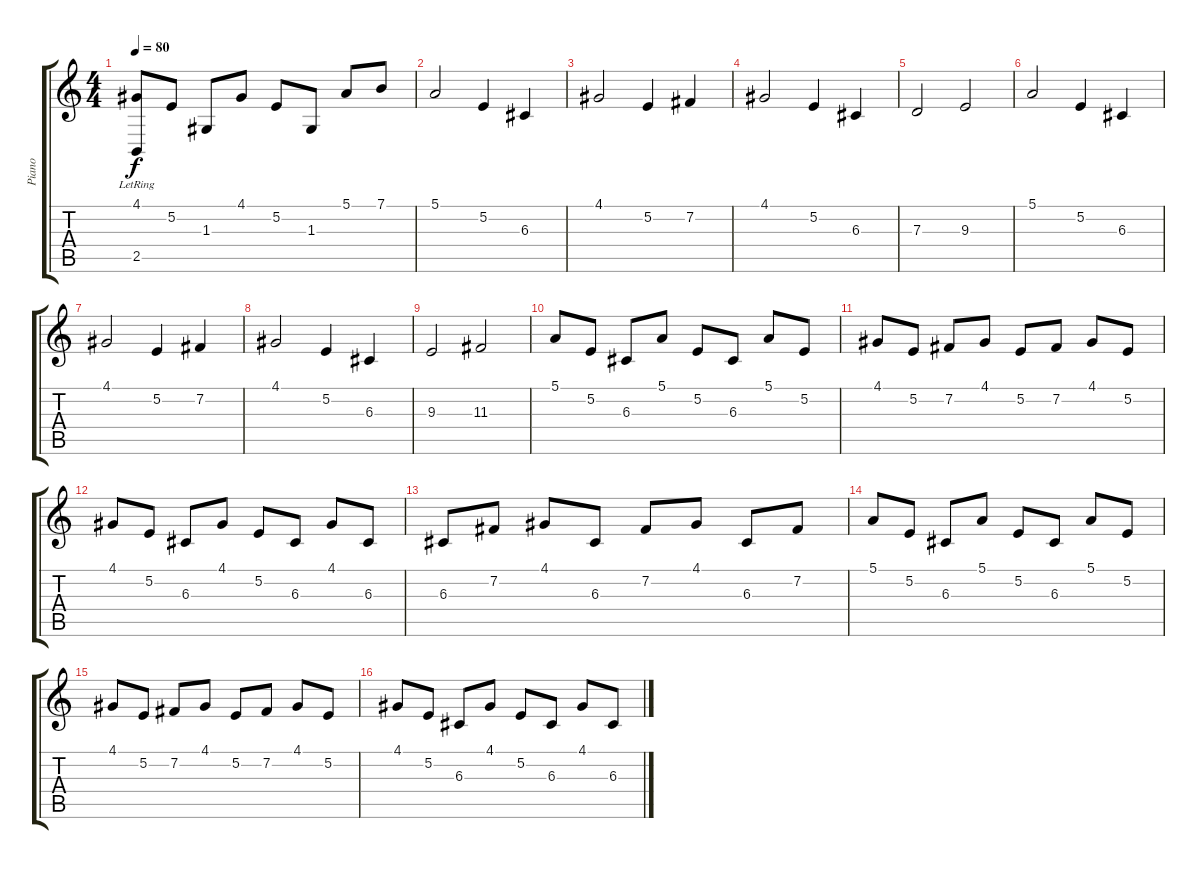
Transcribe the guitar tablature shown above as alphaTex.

\track ("Piano" "Piano") {instrument acousticgrandpiano}
\staff {score tabs}
\tuning (E4 B3 G3 D3 A2 E2) {hide}
\ts (4 4)
\tempo 80
\clef g2
\ks c
(4.1{lr} 2.5{lr}).8{dy f} 5.2.8 1.3.8 4.1.8 5.2.8 1.3.8 5.1.8 7.1.8 |
5.1.2 5.2.4 6.3.4 |
4.1.2 5.2.4 7.2.4 |
4.1.2 5.2.4 6.3.4 |
7.3.2 9.3.2 |
5.1.2 5.2.4 6.3.4 |
4.1.2 5.2.4 7.2.4 |
4.1.2 5.2.4 6.3.4 |
9.3.2 11.3.2 |
5.1.8 5.2.8 6.3.8 5.1.8 5.2.8 6.3.8 5.1.8 5.2.8 |
4.1.8 5.2.8 7.2.8 4.1.8 5.2.8 7.2.8 4.1.8 5.2.8 |
4.1.8 5.2.8 6.3.8 4.1.8 5.2.8 6.3.8 4.1.8 6.3.8 |
6.3.8 7.2.8 4.1.8 6.3.8 7.2.8 4.1.8 6.3.8 7.2.8 |
5.1.8 5.2.8 6.3.8 5.1.8 5.2.8 6.3.8 5.1.8 5.2.8 |
4.1.8 5.2.8 7.2.8 4.1.8 5.2.8 7.2.8 4.1.8 5.2.8 |
4.1.8 5.2.8 6.3.8 4.1.8 5.2.8 6.3.8 4.1.8 6.3.8
